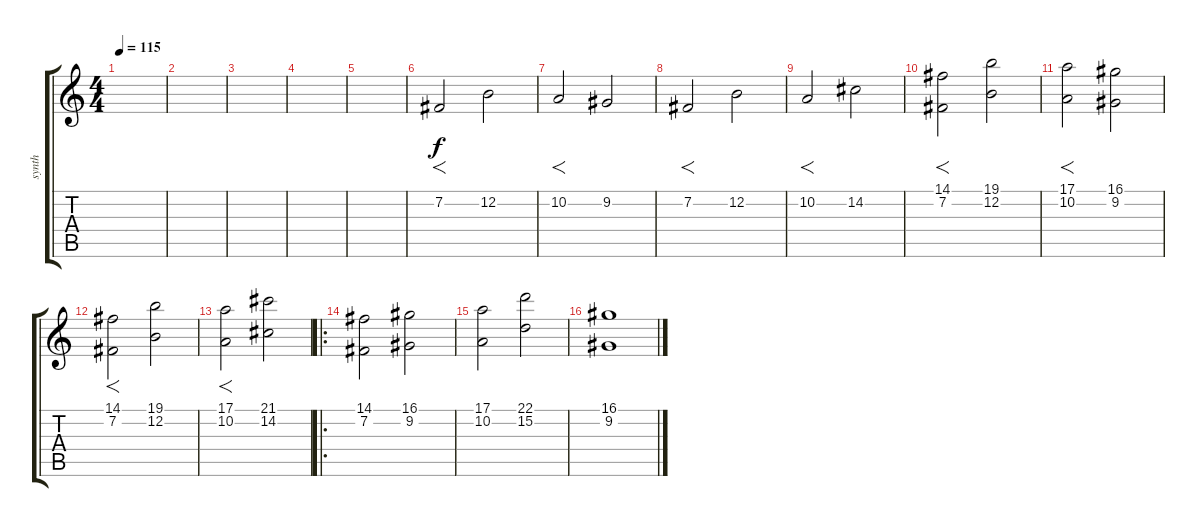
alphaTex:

\track ("synth" "synth") {instrument stringensemble1}
\staff {score tabs}
\tuning (E4 B3 G3 D3 A2 E2) {hide}
\ts (4 4)
\tempo 115
\clef g2
\ks c
|
|
|
|
|
7.2.2{f dy f volume 5} 12.2.2 |
10.2.2{f} 9.2.2 |
7.2.2{f} 12.2.2 |
10.2.2{f} 14.2.2 |
(14.1 7.2).2{f volume 5} (19.1 12.2).2 |
(17.1 10.2).2{f} (16.1 9.2).2 |
(14.1 7.2).2{f} (19.1 12.2).2 |
(17.1 10.2).2{f} (21.1 14.2).2 |
\ro
(14.1 7.2).2{volume 10} (16.1 9.2).2 |
(17.1 10.2).2 (22.1 15.2).2 |
(16.1 9.2).1
